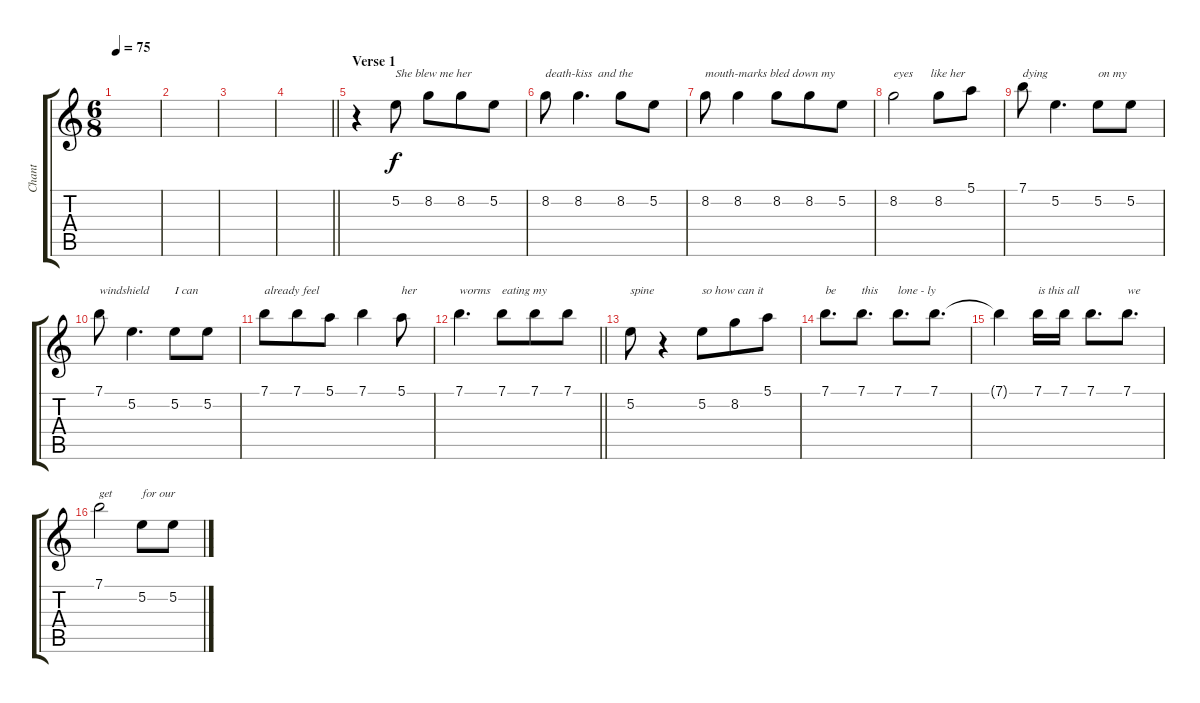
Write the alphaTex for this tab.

\track ("Chant" "Chant") {instrument electricguitarjazz}
\staff {score tabs}
\tuning (E4 B3 G3 D3 A2 E2) {hide}
\ts (6 8)
\tempo 75
\clef g2
\ks c
|
|
|
\barLineRight lightlight
|
\section ("" "Verse 1")
r.4 5.2.8{txt "She blew me her"} 8.2.8 8.2.8 5.2.8 |
8.2.8{txt "death-kiss  and the"} 8.2.4{d} 8.2.8 5.2.8 |
8.2.8{txt "mouth-marks bled down my"} 8.2.4 8.2.8 8.2.8 5.2.8 |
8.2.2{txt "eyes      like her"} 8.2.8 5.1.8 |
7.1.8{txt "dying"} 5.2.4{d} 5.2.8{txt "on my"} 5.2.8 |
7.1.8{txt "windshield"} 5.2.4{d} 5.2.8{txt "I can"} 5.2.8 |
7.1.8{txt "already feel"} 7.1.8 5.1.8 7.1.4 5.1.8{txt "her"} |
\barLineRight lightlight
7.1.4{d txt "worms"} 7.1.8{txt "eating my"} 7.1.8 7.1.8 |
5.2.8{txt "spine"} r.4 5.2.8{txt "so how can it"} 8.2.8 5.1.8 |
7.1.8{d txt "be"} 7.1.8{d txt "this"} 7.1.8{d txt "lone - ly"} 7.1.8{d} |
7.1{t}.4 7.1.16{txt "is this all"} 7.1.16 7.1.8{d} 7.1.8{d txt "we"} |
7.1.2{txt "get"} 5.2.8{txt "for our"} 5.2.8
